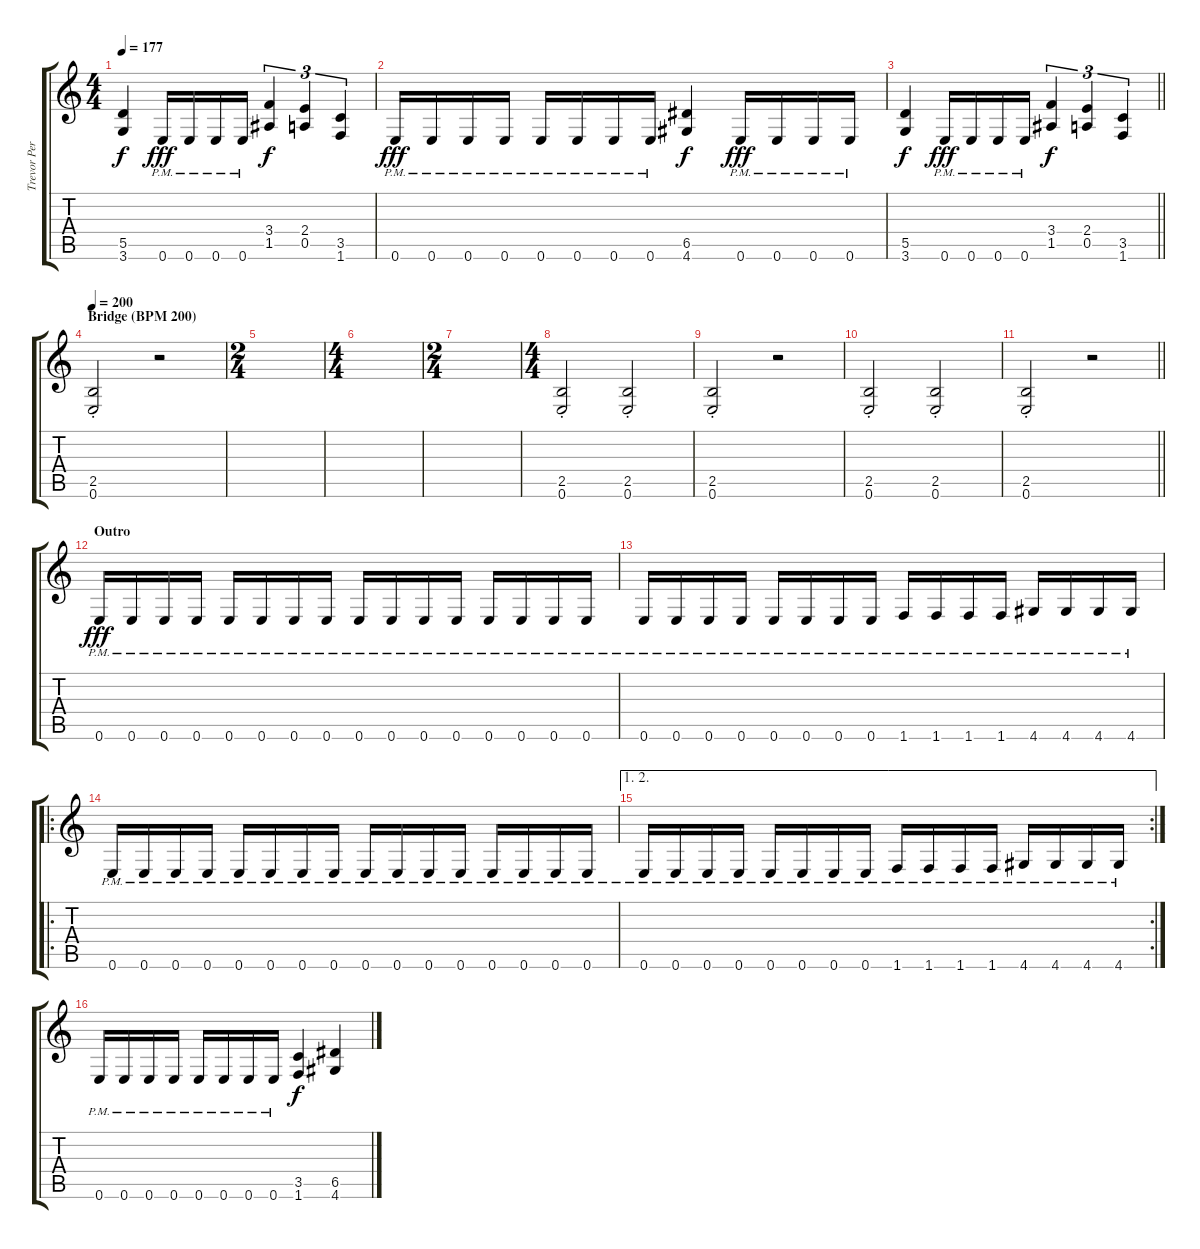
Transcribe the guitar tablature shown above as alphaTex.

\track ("Trevor Peres" "Trevor Per") {instrument distortionguitar}
\staff {score tabs}
\tuning (E4 B3 G3 D3 A2 E2) {hide}
\ts (4 4)
\tempo 177
\clef g2
\ks c
(5.5 3.6).4{dy f} 0.6{pm}.16{dy fff} 0.6{pm}.16 0.6{pm}.16 0.6{pm}.16 (3.4 1.5).4{tu (3 2) dy f} (2.4 0.5).4{tu (3 2)} (3.5 1.6).4{tu (3 2)} |
0.6{pm}.16{dy fff} 0.6{pm}.16 0.6{pm}.16 0.6{pm}.16 0.6{pm}.16 0.6{pm}.16 0.6{pm}.16 0.6{pm}.16 (6.5 4.6).4{dy f} 0.6{pm}.16{dy fff} 0.6{pm}.16 0.6{pm}.16 0.6{pm}.16 |
\barLineRight lightlight
(5.5 3.6).4{dy f} 0.6{pm}.16{dy fff} 0.6{pm}.16 0.6{pm}.16 0.6{pm}.16 (3.4 1.5).4{tu (3 2) dy f} (2.4 0.5).4{tu (3 2)} (3.5 1.6).4{tu (3 2)} |
\section ("" "Bridge (BPM 200)")
\tempo 200
(2.5{st} 0.6{st}).2{balance 1} r.2 |
\ts (2 4)
|
\ts (4 4)
|
\ts (2 4)
|
\ts (4 4)
(2.5{st} 0.6{st}).2 (2.5{st} 0.6{st}).2 |
(2.5{st} 0.6{st}).2 r.2 |
(2.5{st} 0.6{st}).2 (2.5{st} 0.6{st}).2 |
\barLineRight lightlight
(2.5{st} 0.6{st}).2 r.2 |
\section ("" "Outro")
0.6{pm}.16{dy fff} 0.6{pm}.16 0.6{pm}.16 0.6{pm}.16 0.6{pm}.16 0.6{pm}.16 0.6{pm}.16 0.6{pm}.16 0.6{pm}.16 0.6{pm}.16 0.6{pm}.16 0.6{pm}.16 0.6{pm}.16 0.6{pm}.16 0.6{pm}.16 0.6{pm}.16 |
0.6{pm}.16 0.6{pm}.16 0.6{pm}.16 0.6{pm}.16 0.6{pm}.16 0.6{pm}.16 0.6{pm}.16 0.6{pm}.16 1.6{pm}.16 1.6{pm}.16 1.6{pm}.16 1.6{pm}.16 4.6{pm}.16 4.6{pm}.16 4.6{pm}.16 4.6{pm}.16 |
\ro
0.6{pm}.16 0.6{pm}.16 0.6{pm}.16 0.6{pm}.16 0.6{pm}.16 0.6{pm}.16 0.6{pm}.16 0.6{pm}.16 0.6{pm}.16 0.6{pm}.16 0.6{pm}.16 0.6{pm}.16 0.6{pm}.16 0.6{pm}.16 0.6{pm}.16 0.6{pm}.16 |
\ae (1 2)
\rc 2
0.6{pm}.16 0.6{pm}.16 0.6{pm}.16 0.6{pm}.16 0.6{pm}.16 0.6{pm}.16 0.6{pm}.16 0.6{pm}.16 1.6{pm}.16 1.6{pm}.16 1.6{pm}.16 1.6{pm}.16 4.6{pm}.16 4.6{pm}.16 4.6{pm}.16 4.6{pm}.16 |
0.6{pm}.16 0.6{pm}.16 0.6{pm}.16 0.6{pm}.16 0.6{pm}.16 0.6{pm}.16 0.6{pm}.16 0.6{pm}.16 (3.5 1.6).4{dy f} (6.5 4.6).4
